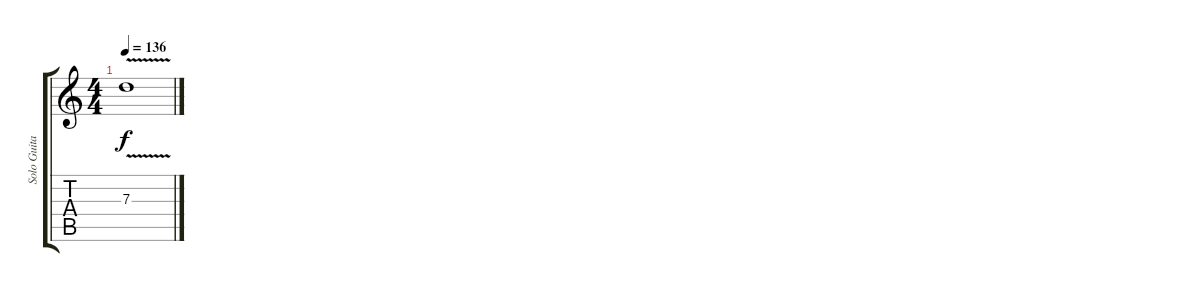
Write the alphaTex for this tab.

\track ("Solo Guitar" "Solo Guita") {instrument overdrivenguitar}
\staff {score tabs}
\tuning (E4 B3 G3 D3 A2 E2) {hide}
\ts (4 4)
\tempo 136
\clef g2
\ks c
7.3{v}.1{dy f}
